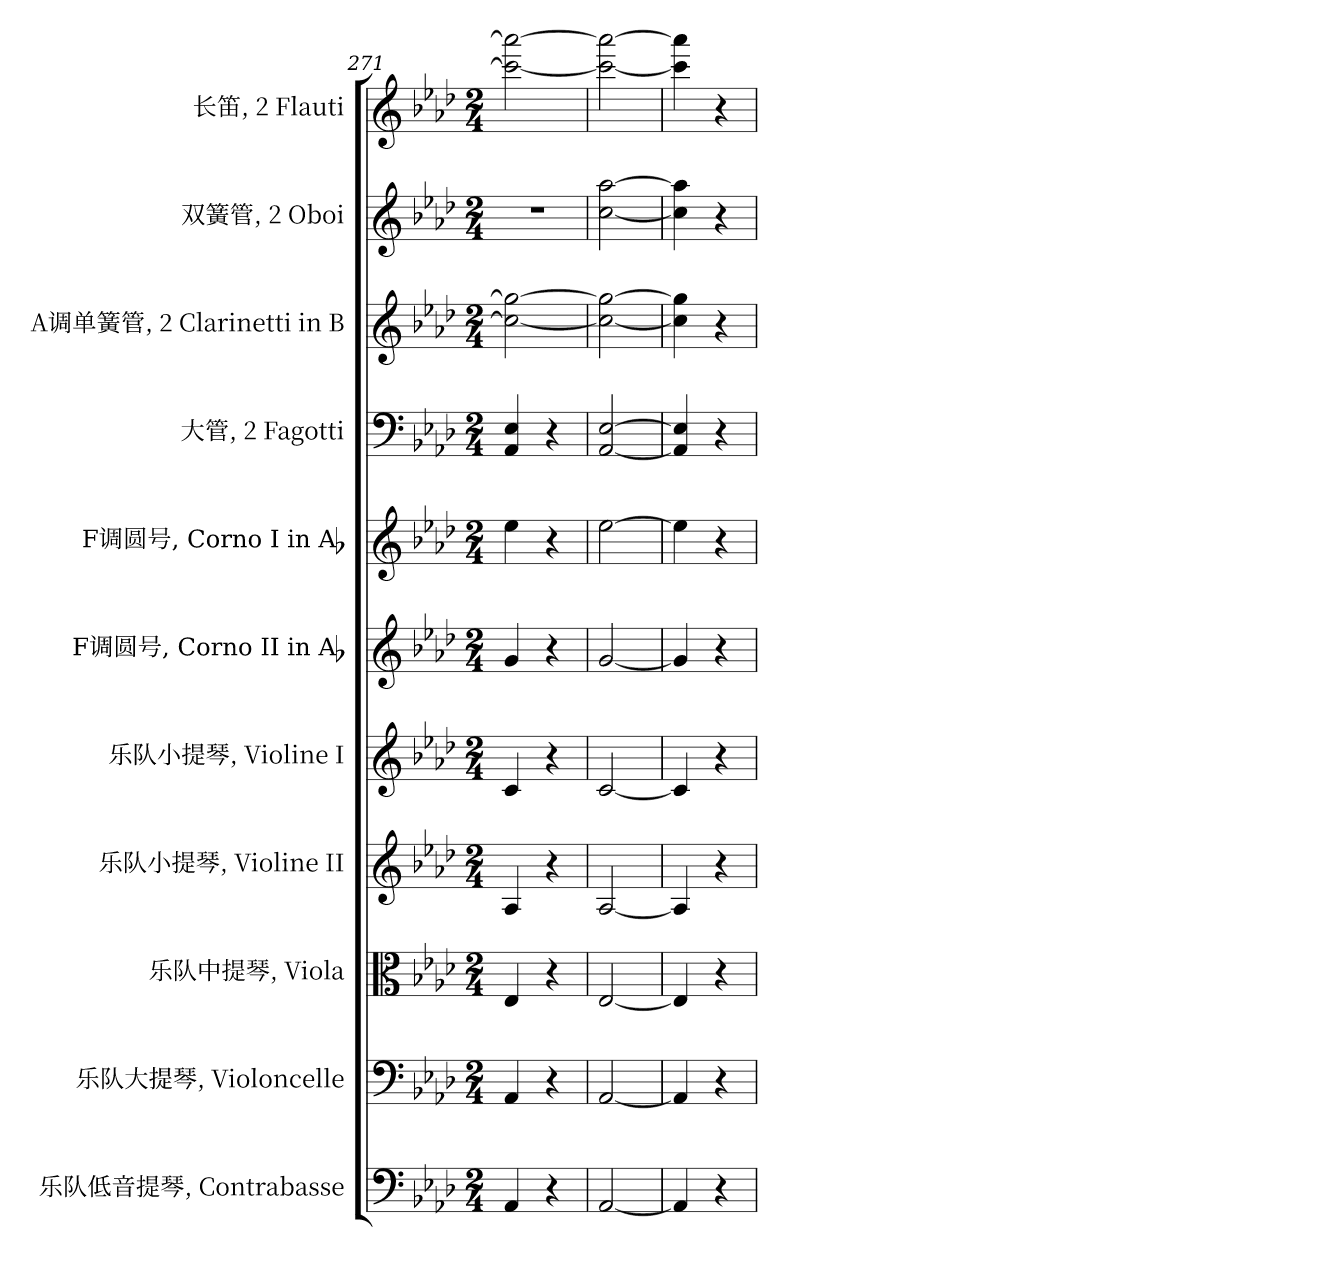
**kern	**kern	**kern	**kern	**kern	**kern	**kern	**kern	**kern	**kern	**kern
*part11	*part10	*part9	*part8	*part7	*part6	*part5	*part4	*part3	*part2	*part1
*staff11	*staff10	*staff9	*staff8	*staff7	*staff6	*staff5	*staff4	*staff3	*staff2	*staff1
*I"乐队低音提琴, Contrabasse	*I"乐队大提琴, Violoncelle	*I"乐队中提琴, Viola	*I"乐队小提琴, Violine II	*I"乐队小提琴, Violine I	*I"F调圆号, Corno II in Ab	*I"F调圆号, Corno I in Ab	*I"大管, 2 Fagotti	*I"A调单簧管, 2 Clarinetti in B	*I"双簧管, 2 Oboi	*I"长笛, 2 Flauti
*I'Cbs.	*	*	*	*	*	*	*	*I'A Cl.	*I'Ob.	*I'Fl.
*clefF4	*clefF4	*clefC3	*clefG2	*clefG2	*clefG2	*clefG2	*clefF4	*clefG2	*clefG2	*clefG2
*ITrd7c12	*	*	*	*	*ITrd4c7	*ITrd4c7	*	*ITrd2c3	*	*
*k[b-e-a-d-]	*k[b-e-a-d-]	*k[b-e-a-d-]	*k[b-e-a-d-]	*k[b-e-a-d-]	*k[b-e-a-d-g-]	*k[b-e-a-d-g-]	*k[b-e-a-d-]	*k[b-]	*k[b-e-a-d-]	*k[b-e-a-d-]
*M2/4	*M2/4	*M2/4	*M2/4	*M2/4	*M2/4	*M2/4	*M2/4	*M2/4	*M2/4	*M2/4
*MM41	*MM41	*MM41	*MM41	*MM41	*MM41	*MM41	*MM41	*MM41	*MM41	*MM41
=271	=271	=271	=271	=271	=271	=271	=271	=271	=271	=271
4AAA-/	4AA-/	4E-/	4A-/	4c/	4c/	4a-\	4AA-/ 4E-/	2a-\_ 2ee-\_	2r	2ccc\_ 2aaa-\_
4r	4r	4r	4r	4r	4r	4r	4r	.	.	.
=272	=272	=272	=272	=272	=272	=272	=272	=272	=272	=272
*	*	*	*	*	*	*	*	*	*	*MM31
[2AAA-/	[2AA-/	[2E-/	[2A-/	[2c/	[2c/	[2a-\	[2AA-/ [2E-/	2a-\_ 2ee-\_	[2cc\ [2aa-\	2ccc\_ 2aaa-\_
=273	=273	=273	=273	=273	=273	=273	=273	=273	=273	=273
4AAA-/]	4AA-/]	4E-/]	4A-/]	4c/]	4c/]	4a-\]	4AA-/] 4E-/]	4a-\] 4ee-\]	4cc\] 4aa-\]	4ccc\] 4aaa-\]
4r	4r	4r	4r	4r	4r	4r	4r	4r	4r	4r
=	=	=	=	=	=	=	=	=	=	=
*-	*-	*-	*-	*-	*-	*-	*-	*-	*-	*-
